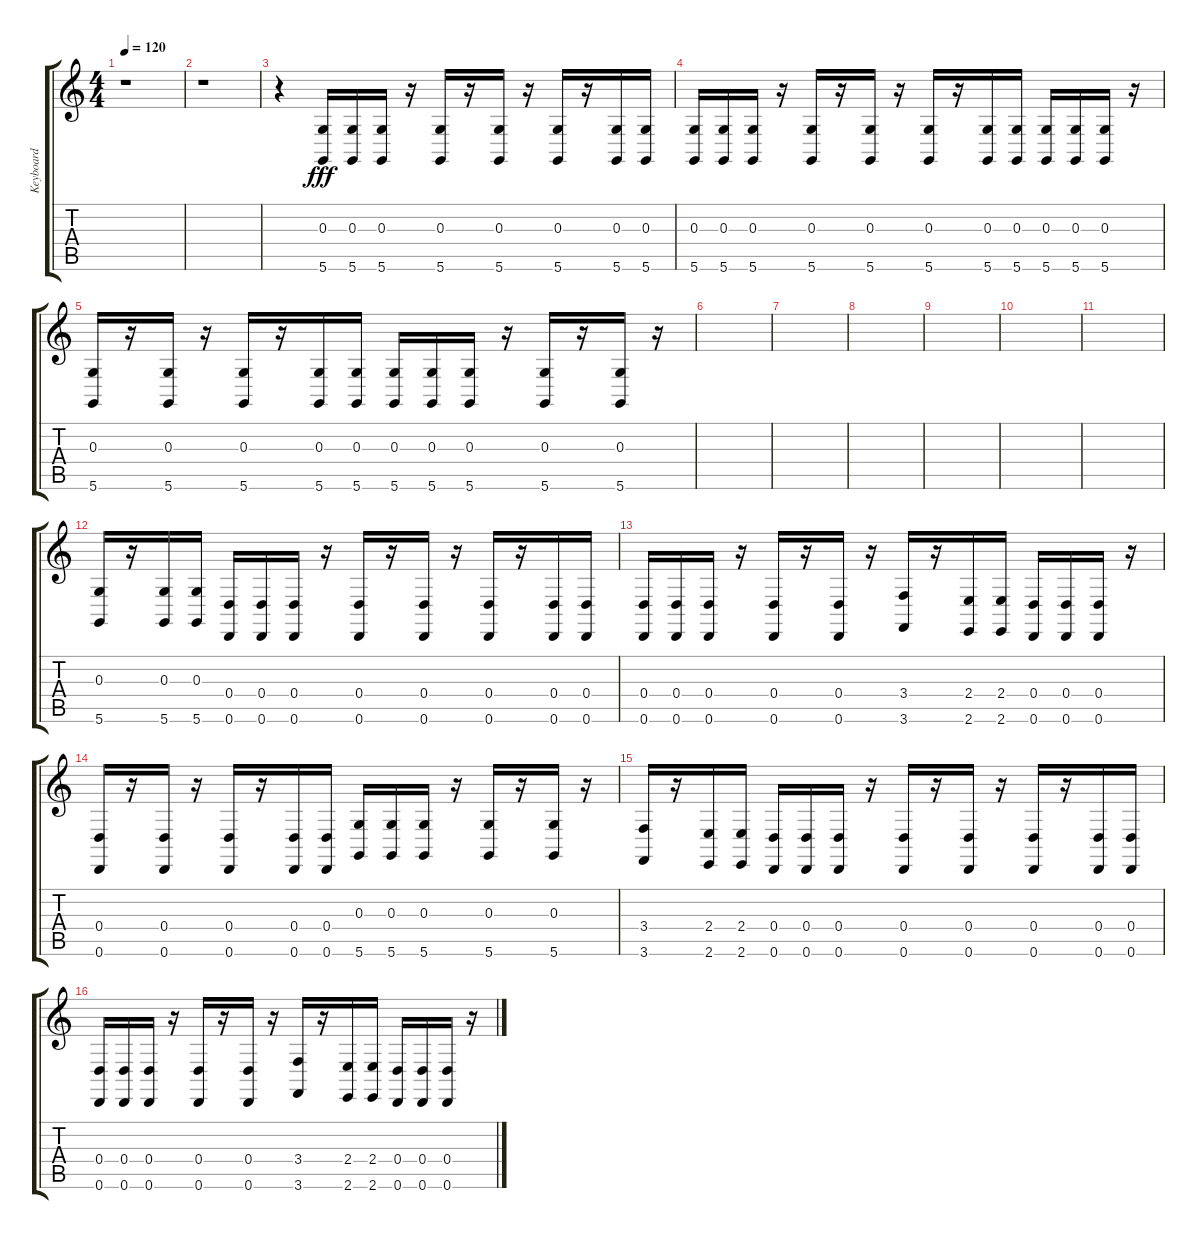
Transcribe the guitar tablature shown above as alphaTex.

\track ("Keyboard" "Keyboard") {instrument stringensemble1}
\staff {score tabs}
\tuning (E4 B3 G3 D3 A2 D2) {hide}
\ts (4 4)
\tempo 120
\clef g2
\ks c
r.1{dy fff} |
r.1 |
r.4 (0.3 5.6).16 (0.3 5.6).16 (0.3 5.6).16 r.16 (0.3 5.6).16 r.16 (0.3 5.6).16 r.16 (0.3 5.6).16 r.16 (0.3 5.6).16 (0.3 5.6).16 |
(0.3 5.6).16 (0.3 5.6).16 (0.3 5.6).16 r.16 (0.3 5.6).16 r.16 (0.3 5.6).16 r.16 (0.3 5.6).16 r.16 (0.3 5.6).16 (0.3 5.6).16 (0.3 5.6).16 (0.3 5.6).16 (0.3 5.6).16 r.16 |
(0.3 5.6).16 r.16 (0.3 5.6).16 r.16 (0.3 5.6).16 r.16 (0.3 5.6).16 (0.3 5.6).16 (0.3 5.6).16 (0.3 5.6).16 (0.3 5.6).16 r.16 (0.3 5.6).16 r.16 (0.3 5.6).16 r.16 |
|
|
|
|
|
|
(0.3 5.6).16 r.16 (0.3 5.6).16 (0.3 5.6).16 (0.4 0.6).16 (0.4 0.6).16 (0.4 0.6).16 r.16 (0.4 0.6).16 r.16 (0.4 0.6).16 r.16 (0.4 0.6).16 r.16 (0.4 0.6).16 (0.4 0.6).16 |
(0.4 0.6).16 (0.4 0.6).16 (0.4 0.6).16 r.16 (0.4 0.6).16 r.16 (0.4 0.6).16 r.16 (3.4 3.6).16 r.16 (2.4 2.6).16 (2.4 2.6).16 (0.4 0.6).16 (0.4 0.6).16 (0.4 0.6).16 r.16 |
(0.4 0.6).16 r.16 (0.4 0.6).16 r.16 (0.4 0.6).16 r.16 (0.4 0.6).16 (0.4 0.6).16 (0.3 5.6).16 (0.3 5.6).16 (0.3 5.6).16 r.16 (0.3 5.6).16 r.16 (0.3 5.6).16 r.16 |
(3.4 3.6).16 r.16 (2.4 2.6).16 (2.4 2.6).16 (0.4 0.6).16 (0.4 0.6).16 (0.4 0.6).16 r.16 (0.4 0.6).16 r.16 (0.4 0.6).16 r.16 (0.4 0.6).16 r.16 (0.4 0.6).16 (0.4 0.6).16 |
(0.4 0.6).16 (0.4 0.6).16 (0.4 0.6).16 r.16 (0.4 0.6).16 r.16 (0.4 0.6).16 r.16 (3.4 3.6).16 r.16 (2.4 2.6).16 (2.4 2.6).16 (0.4 0.6).16 (0.4 0.6).16 (0.4 0.6).16 r.16
